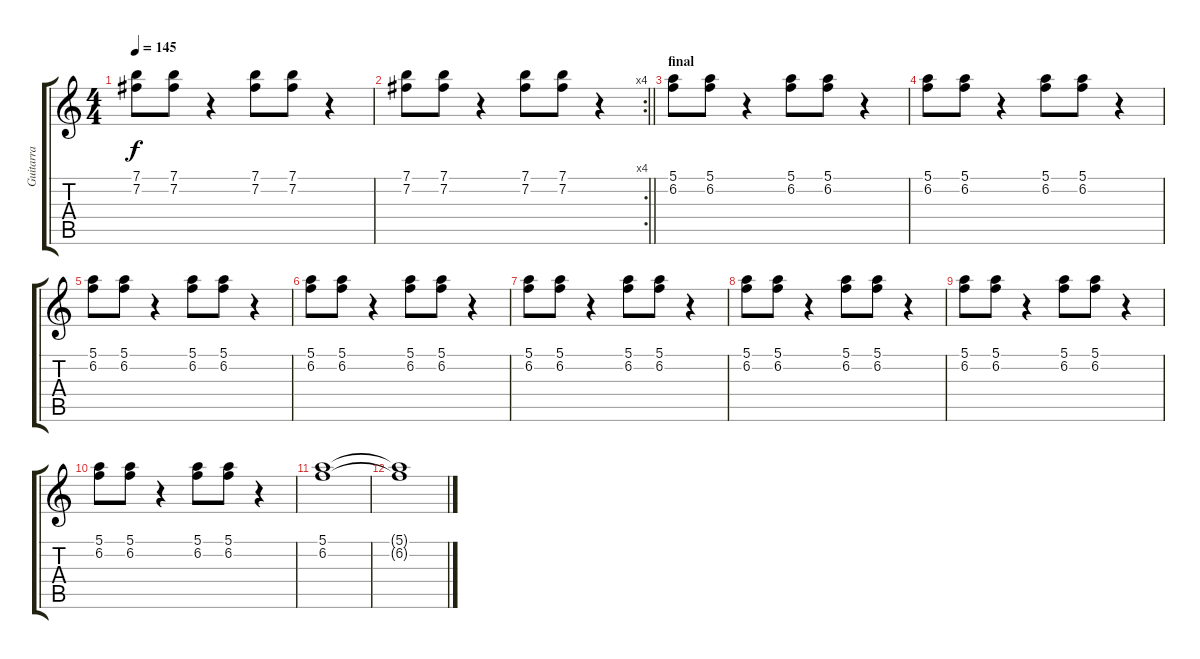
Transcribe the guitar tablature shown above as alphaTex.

\track ("Guitarra" "Guitarra") {instrument overdrivenguitar}
\staff {score tabs}
\tuning (E4 B3 G3 D3 A2 E2) {hide}
\ts (4 4)
\tempo 145
\clef g2
\ks c
(7.1 7.2).8{dy f} (7.1 7.2).8 r.4 (7.1 7.2).8 (7.1 7.2).8 r.4 |
\rc 4
\barLineRight lightlight
(7.1 7.2).8 (7.1 7.2).8 r.4 (7.1 7.2).8 (7.1 7.2).8 r.4 |
\section ("" "final")
(5.1 6.2).8 (5.1 6.2).8 r.4 (5.1 6.2).8 (5.1 6.2).8 r.4 |
(5.1 6.2).8 (5.1 6.2).8 r.4 (5.1 6.2).8 (5.1 6.2).8 r.4 |
(5.1 6.2).8 (5.1 6.2).8 r.4 (5.1 6.2).8 (5.1 6.2).8 r.4 |
(5.1 6.2).8 (5.1 6.2).8 r.4 (5.1 6.2).8 (5.1 6.2).8 r.4 |
(5.1 6.2).8 (5.1 6.2).8 r.4 (5.1 6.2).8 (5.1 6.2).8 r.4 |
(5.1 6.2).8 (5.1 6.2).8 r.4 (5.1 6.2).8 (5.1 6.2).8 r.4 |
(5.1 6.2).8 (5.1 6.2).8 r.4 (5.1 6.2).8 (5.1 6.2).8 r.4 |
(5.1 6.2).8 (5.1 6.2).8 r.4 (5.1 6.2).8 (5.1 6.2).8 r.4 |
(5.1 6.2).1 |
(5.1{t} 6.2{t}).1
